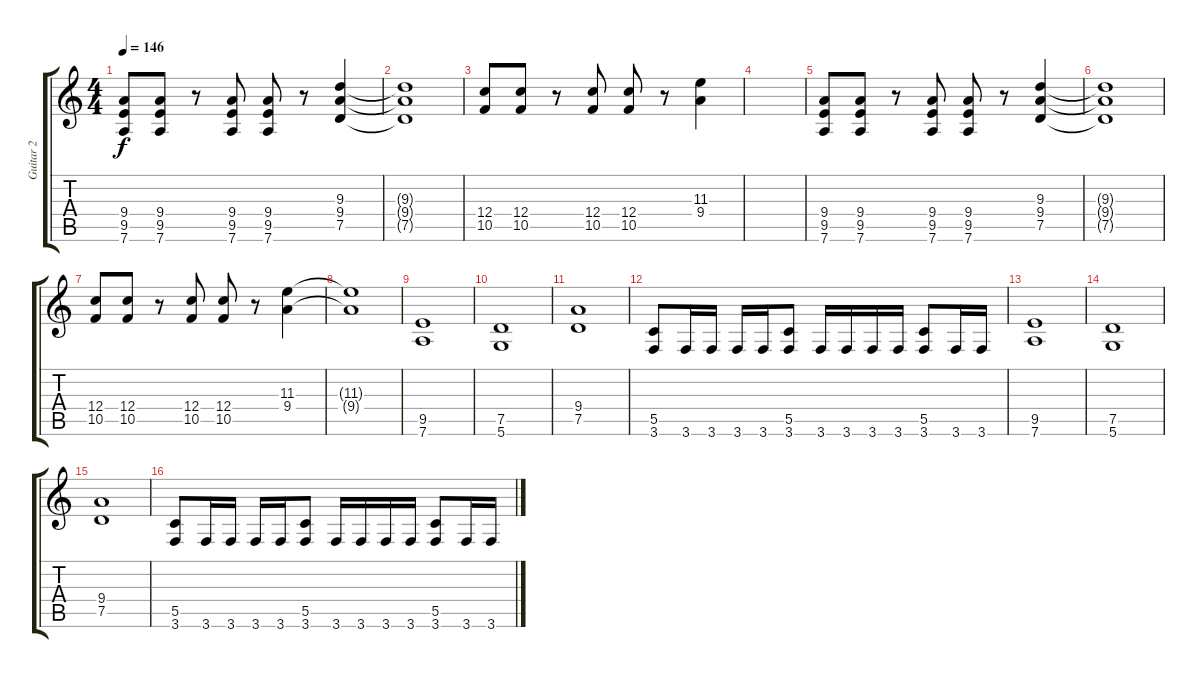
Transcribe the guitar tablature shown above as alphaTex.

\track ("Guitar 2" "Guitar 2") {instrument distortionguitar}
\staff {score tabs}
\tuning (D4 A3 F3 C3 G2 D2) {hide}
\ts (4 4)
\tempo 146
\clef g2
\ks c
(9.4 9.5 7.6).8{dy f} (9.4 9.5 7.6).8 r.8 (9.4 9.5 7.6).8 (9.4 9.5 7.6).8 r.8 (9.3 9.4 7.5).4 |
(9.3{t} 9.4{t} 7.5{t}).1 |
(12.4 10.5).8 (12.4 10.5).8 r.8 (12.4 10.5).8 (12.4 10.5).8 r.8 (11.3 9.4).4 |
|
(9.4 9.5 7.6).8 (9.4 9.5 7.6).8 r.8 (9.4 9.5 7.6).8 (9.4 9.5 7.6).8 r.8 (9.3 9.4 7.5).4 |
(9.3{t} 9.4{t} 7.5{t}).1 |
(12.4 10.5).8 (12.4 10.5).8 r.8 (12.4 10.5).8 (12.4 10.5).8 r.8 (11.3 9.4).4 |
(11.3{t} 9.4{t}).1 |
(9.5 7.6).1 |
(7.5 5.6).1 |
(9.4 7.5).1 |
(5.5 3.6).8 3.6.16 3.6.16 3.6.16 3.6.16 (5.5 3.6).8 3.6.16 3.6.16 3.6.16 3.6.16 (5.5 3.6).8 3.6.16 3.6.16 |
(9.5 7.6).1 |
(7.5 5.6).1 |
(9.4 7.5).1 |
(5.5 3.6).8 3.6.16 3.6.16 3.6.16 3.6.16 (5.5 3.6).8 3.6.16 3.6.16 3.6.16 3.6.16 (5.5 3.6).8 3.6.16 3.6.16
